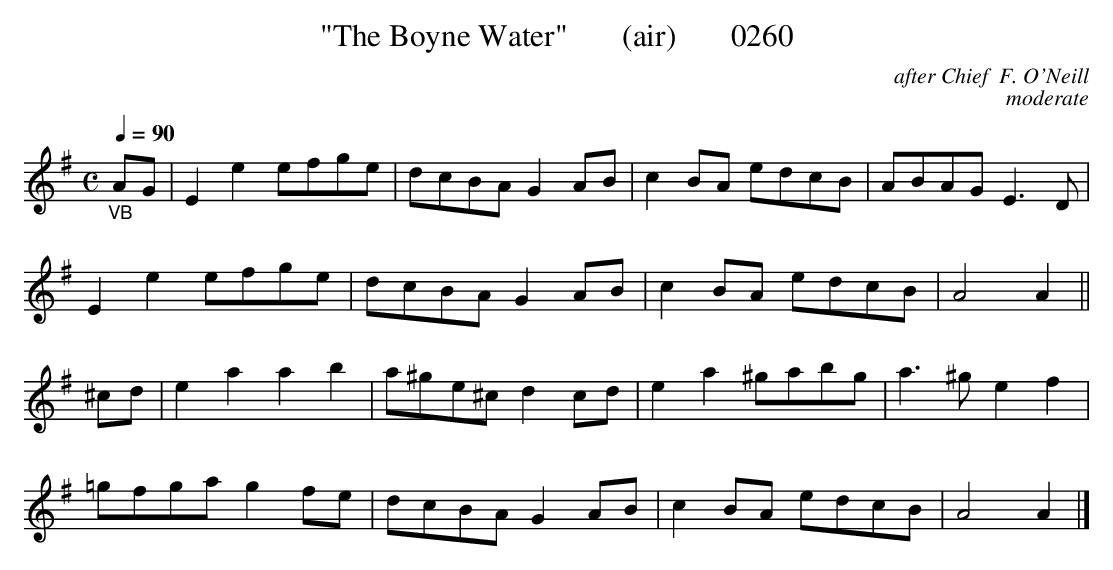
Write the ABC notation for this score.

X:1
T: "The Boyne Water"       (air)       0260
C:after Chief  F. O'Neill
C:moderate
Q:1/4=90
M:C
L:1/8
K:G
"_VB"AG|E2e2efge|dcBA G2AB|c2BA edcB|ABAG E3D|
E2e2efge|dcBA G2AB|c2BA edcB|A4A2||
^cd|e2a2a2b2|a^ge^c d2cd|e2a2^gabg|a3^g e2f2|
=gfga g2fe|dcBA G2AB|c2BA edcB|A4A2|]
